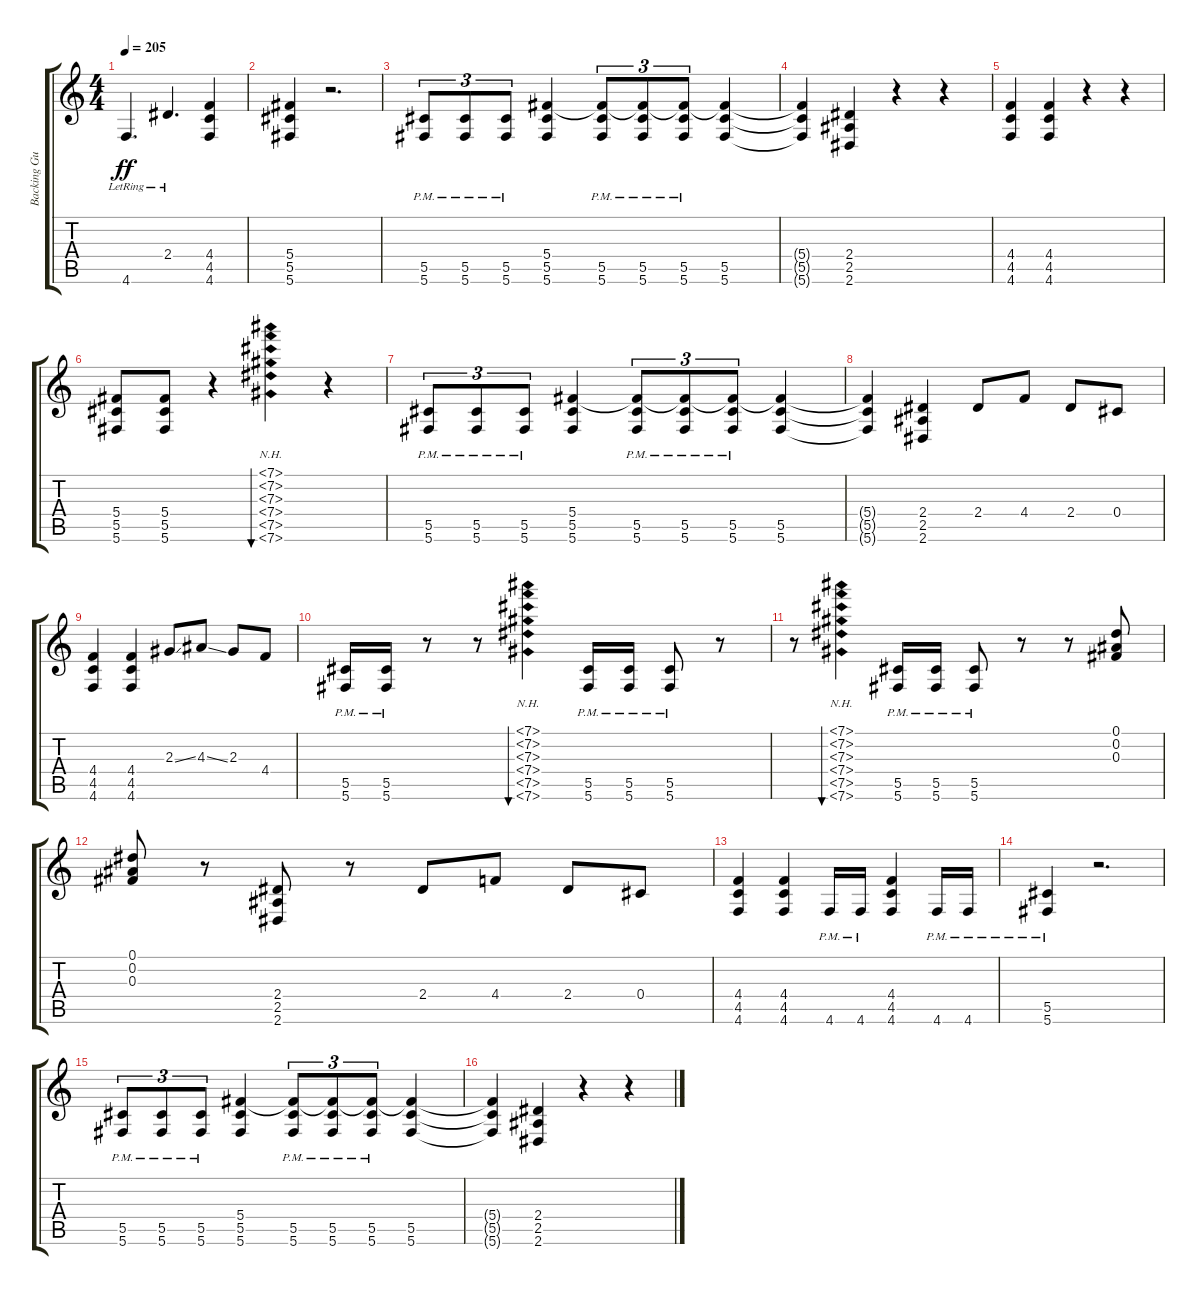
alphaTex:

\track ("Backing Guitar R" "Backing Gu") {instrument distortionguitar}
\staff {score tabs}
\tuning (Eb4 Bb3 Gb3 Db3 Ab2 Db2) {hide}
\ts (4 4)
\tempo 205
\clef g2
\ks c
4.6{lr}.4{d dy ff} 2.4{lr}.4{d} (4.4 4.5 4.6).4 |
(5.4 5.5 5.6).4 r.2{d} |
(5.5 5.6{pm}).8{tu (3 2)} (5.5 5.6{pm}).8{tu (3 2)} (5.5 5.6{pm}).8{tu (3 2)} (5.4 5.5 5.6).4 (5.4{t} 5.5 5.6{pm}).8{tu (3 2)} (5.4{t} 5.5 5.6{pm}).8{tu (3 2)} (5.4{t} 5.5 5.6{pm}).8{tu (3 2)} (5.4{t} 5.5 5.6).4 |
(5.4{t} 5.5{t} 5.6{t}).4 (2.4 2.5 2.6).4 r.4 r.4 |
(4.4 4.5 4.6).4 (4.4 4.5 4.6).4 r.4 r.4 |
(5.4 5.5 5.6).8 (5.4 5.5 5.6).8 r.4 (7.1{nh} 7.2{nh} 7.3{nh} 7.4{nh} 7.5{nh} 7.6{nh}).4{bu 240} r.4 |
(5.5 5.6{pm}).8{tu (3 2)} (5.5 5.6{pm}).8{tu (3 2)} (5.5 5.6{pm}).8{tu (3 2)} (5.4 5.5 5.6).4 (5.4{t} 5.5 5.6{pm}).8{tu (3 2)} (5.4{t} 5.5 5.6{pm}).8{tu (3 2)} (5.4{t} 5.5 5.6{pm}).8{tu (3 2)} (5.4{t} 5.5 5.6).4 |
(5.4{t} 5.5{t} 5.6{t}).4 (2.4 2.5 2.6).4 2.4.8 4.4.8 2.4.8 0.4.8 |
(4.4 4.5 4.6).4 (4.4 4.5 4.6).4 2.3{ss}.8 4.3{ss}.8 2.3.8 4.4.8 |
(5.5{pm} 5.6{pm}).16 (5.5{pm} 5.6{pm}).16 r.8 r.8 (7.1{nh} 7.2{nh} 7.3{nh} 7.4{nh} 7.5{nh} 7.6{nh}).4{bu 240} (5.5{pm} 5.6{pm}).16 (5.5{pm} 5.6{pm}).16 (5.5{pm} 5.6{pm}).8 r.8 |
r.8 (7.1{nh} 7.2{nh} 7.3{nh} 7.4{nh} 7.5{nh} 7.6{nh}).4{bu 240} (5.5{pm} 5.6{pm}).16 (5.5{pm} 5.6{pm}).16 (5.5{pm} 5.6{pm}).8 r.8 r.8 (0.1 0.2 0.3).8 |
(0.1 0.2 0.3).8 r.8 (2.4 2.5 2.6).8 r.8 2.4.8 4.4.8 2.4.8 0.4.8 |
(4.4 4.5 4.6).4 (4.4 4.5 4.6).4 4.6{pm}.16 4.6{pm}.16 (4.4 4.5 4.6).4 4.6{pm}.16 4.6{pm}.16 |
(5.5{pm} 5.6{pm}).4 r.2{d} |
(5.5 5.6{pm}).8{tu (3 2)} (5.5 5.6{pm}).8{tu (3 2)} (5.5 5.6{pm}).8{tu (3 2)} (5.4 5.5 5.6).4 (5.4{t} 5.5 5.6{pm}).8{tu (3 2)} (5.4{t} 5.5 5.6{pm}).8{tu (3 2)} (5.4{t} 5.5 5.6{pm}).8{tu (3 2)} (5.4{t} 5.5 5.6).4 |
(5.4{t} 5.5{t} 5.6{t}).4 (2.4 2.5 2.6).4 r.4 r.4
